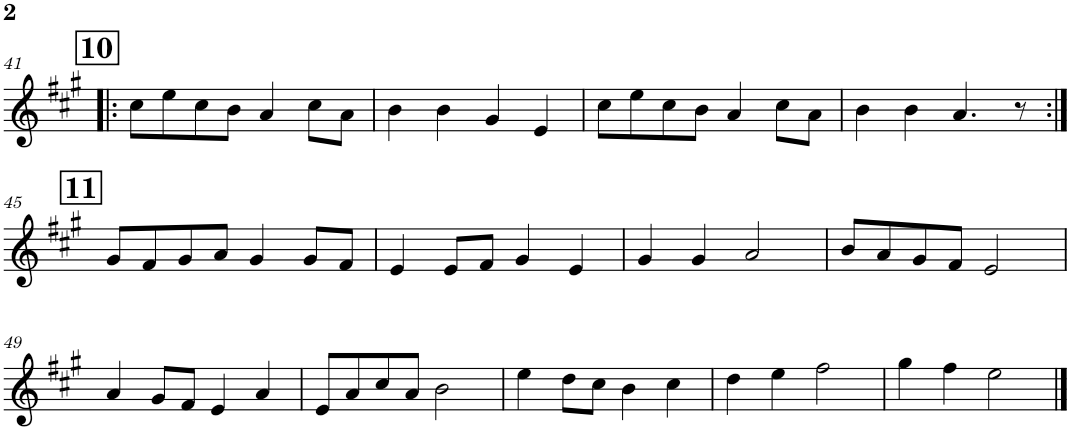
**kern
*part1
*staff1
*I"Violon
*I'Vln.
!!LO:PB:g=z
*clefG2
*k[f#c#g#]
*M4/4
!!LO:REH:place=s1:a:B:cj:fs=14:t=10
=41!|:
8cc#\L
8ee\
8cc#\
8b\J
4a/
8cc#\L
8a\J
=42
4b\
4b\
4g#/
4e/
=43
8cc#\L
8ee\
8cc#\
8b\J
4a/
8cc#\L
8a\J
=44
4b\
4b\
4.a/
8r
!!LO:LB:g=z
!!LO:REH:place=s1:a:B:cj:fs=14:t=11
=45:|!
8g#/L
8f#/
8g#/
8a/J
4g#/
8g#/L
8f#/J
=46
4e/
8e/L
8f#/J
4g#/
4e/
=47
4g#/
4g#/
2a/
=48
8b/L
8a/
8g#/
8f#/J
2e/
!!LO:LB:g=z
=49
4a/
8g#/L
8f#/J
4e/
4a/
=50
8e/L
8a/
8cc#/
8a/J
2b\
=51
4ee\
8dd\L
8cc#\J
4b\
4cc#\
=52
4dd\
4ee\
2ff#\
=53
4gg#\
4ff#\
2ee\
==
*-
